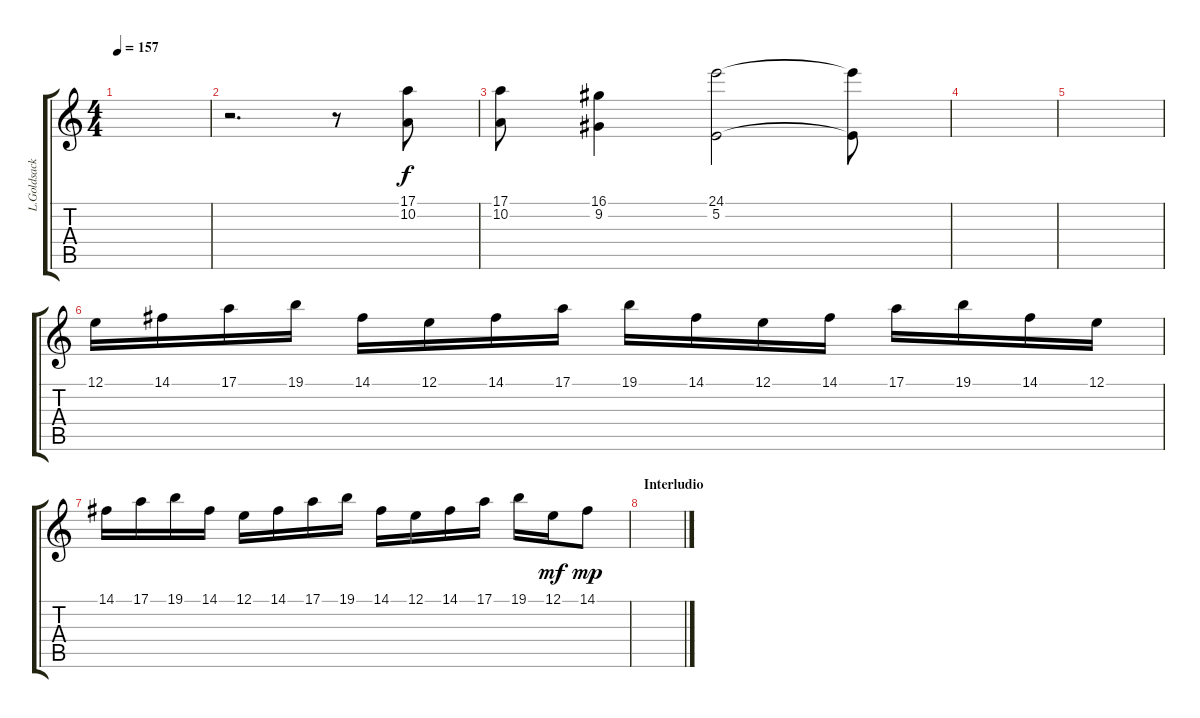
\track ("L.Goldsack" "L.Goldsack") {instrument vibraphone}
\staff {score tabs}
\tuning (E4 B3 G3 D3 A2 E2) {hide}
\ts (4 4)
\tempo 157
\clef g2
\ks c
|
r.2{d} r.8 (17.1 10.2).8 |
(17.1 10.2).8 (16.1 9.2).4 (24.1 5.2).2 (24.1{t} 5.2{t}).8 |
|
|
12.1.16{volume 11} 14.1.16 17.1.16 19.1.16 14.1.16 12.1.16 14.1.16 17.1.16 19.1.16 14.1.16 12.1.16 14.1.16 17.1.16{volume 6} 19.1.16 14.1.16 12.1.16 |
14.1.16 17.1.16 19.1.16 14.1.16 12.1.16{volume 9} 14.1.16 17.1.16 19.1.16 14.1.16 12.1.16 14.1.16 17.1.16 19.1.16 12.1.16{dy mf} 14.1.8{dy mp} |
\section ("" "Interludio")
